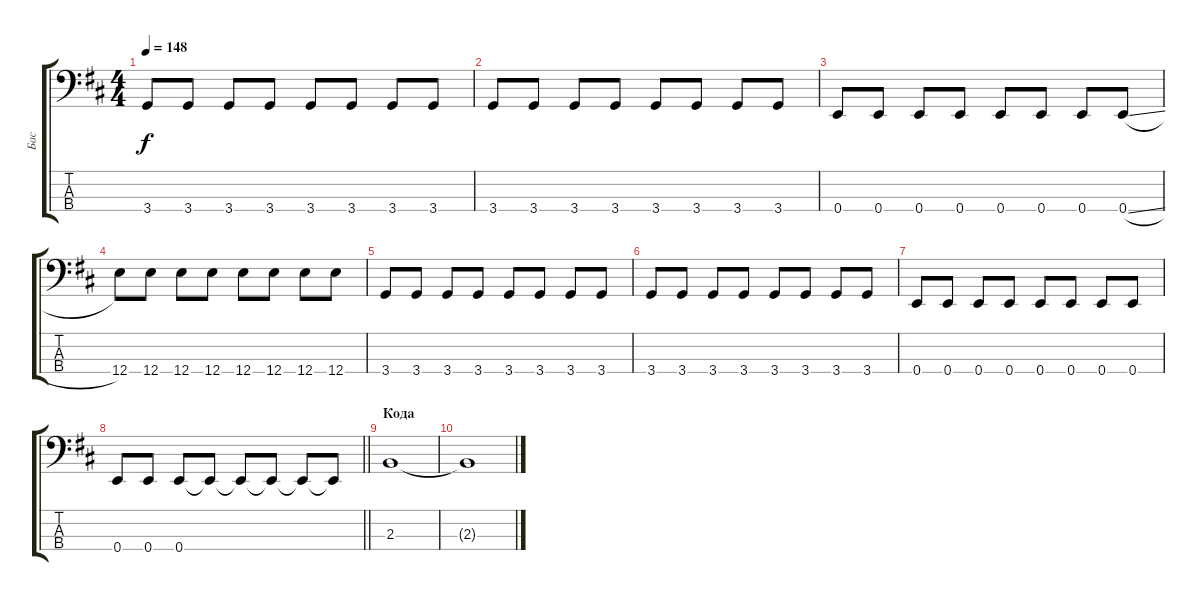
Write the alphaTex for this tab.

\track ("Бас" "Бас") {instrument electricbassfinger}
\staff {score tabs}
\tuning (G2 D2 A1 E1) {hide}
\ts (4 4)
\tempo 148
\clef f4
\ks bminor
3.4.8{dy f} 3.4.8 3.4.8 3.4.8 3.4.8 3.4.8 3.4.8 3.4.8 |
3.4.8 3.4.8 3.4.8 3.4.8 3.4.8 3.4.8 3.4.8 3.4.8 |
0.4.8 0.4.8 0.4.8 0.4.8 0.4.8 0.4.8 0.4.8 0.4{sl}.8 |
12.4.8 12.4.8 12.4.8 12.4.8 12.4.8 12.4.8 12.4.8 12.4.8 |
3.4.8 3.4.8 3.4.8 3.4.8 3.4.8 3.4.8 3.4.8 3.4.8 |
3.4.8 3.4.8 3.4.8 3.4.8 3.4.8 3.4.8 3.4.8 3.4.8 |
0.4.8 0.4.8 0.4.8 0.4.8 0.4.8 0.4.8 0.4.8 0.4.8 |
\barLineRight lightlight
0.4.8 0.4.8 0.4.8 0.4{t}.8 0.4{t}.8 0.4{t}.8 0.4{t}.8 0.4{t}.8 |
\section ("" "Кода")
2.3.1{volume 0} |
2.3{t}.1
